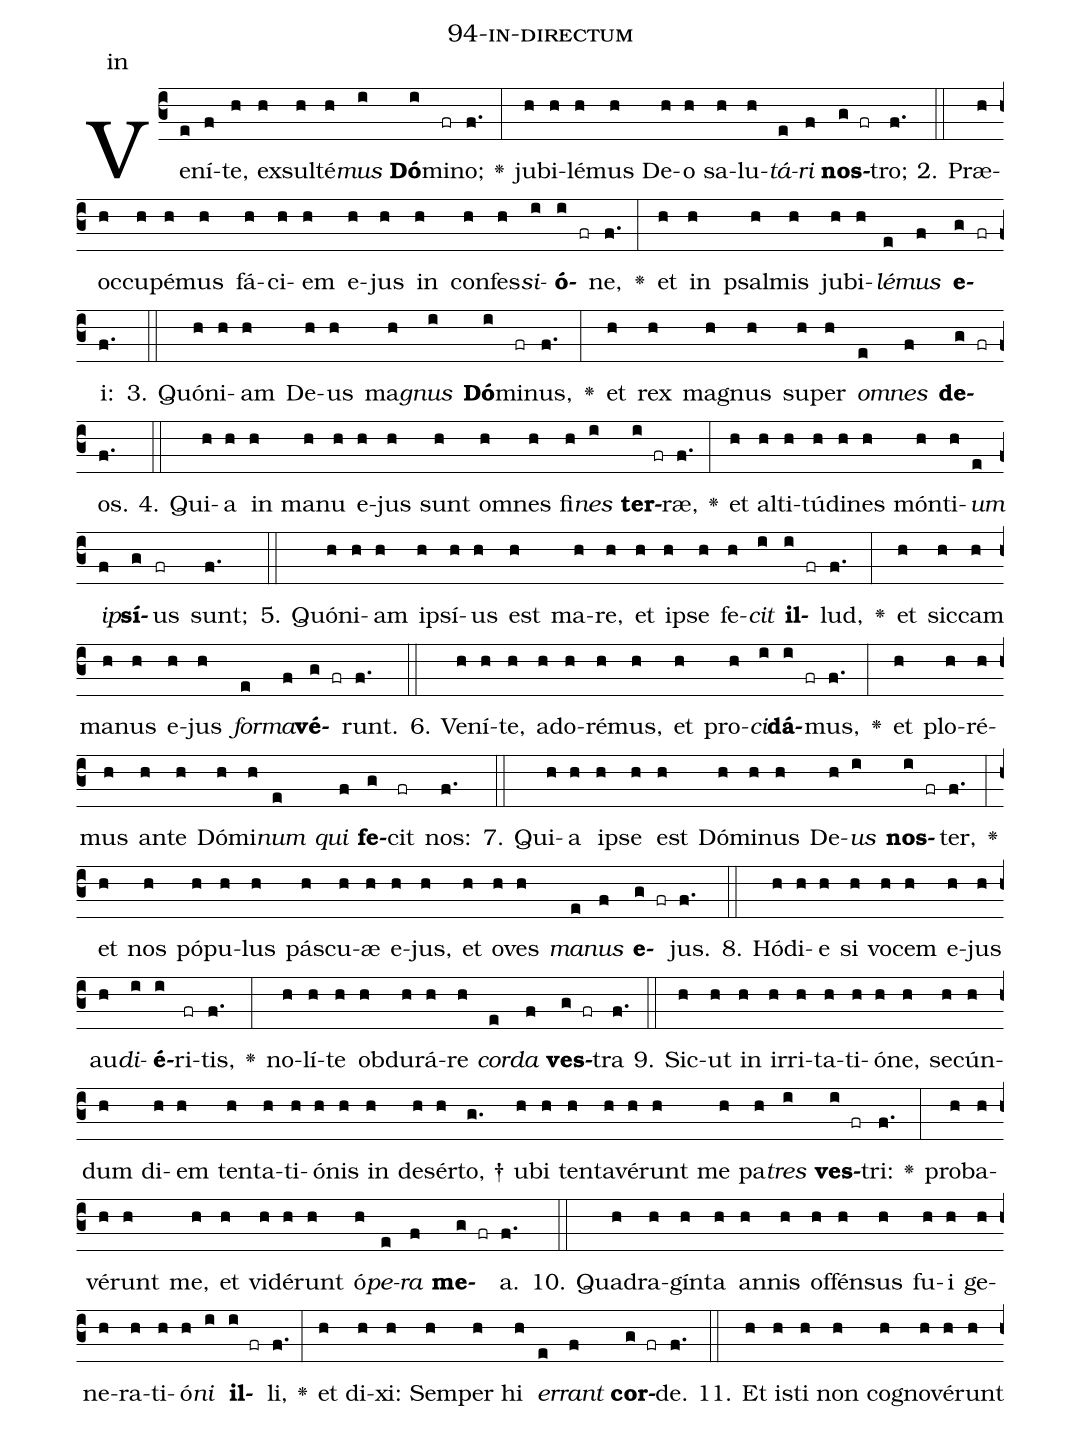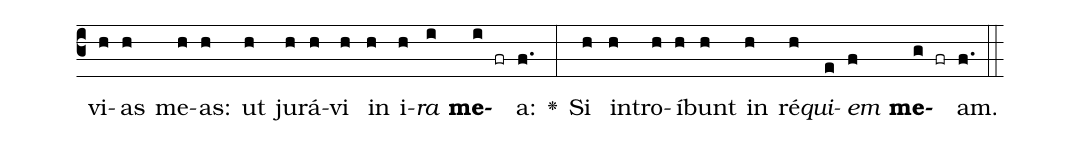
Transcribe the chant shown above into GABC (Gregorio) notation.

name: 94-in-directum;
annotation: in;
%%
(c3)Ve(e)ní(f)te,(h) ex(h)sul(h)té(h)<i>mus</i>(i) <b>Dó</b>(i)mi(fr)no;(f.) <v>\greheightstar</v>(:) ju(h)bi(h)lé(h)mus(h) De(h)o(h) sa(h)lu(h)<i>tá</i>(e)<i>ri</i>(f) <b>nos</b>(g fr)tro;(f.) (::)
2. Præ(h)oc(h)cu(h)pé(h)mus(h) fá(h)ci(h)em(h) e(h)jus(h) in(h) con(h)fes(h)<i>si</i>(i)<b>ó</b>(i fr)ne,(f.) <v>\greheightstar</v>(:) et(h) in(h) psal(h)mis(h) ju(h)bi(h)<i>lé</i>(e)<i>mus</i>(f) <b>e</b>(g fr)i:(f.) (::)
3. Quón(h)i(h)am(h) De(h)us(h) ma(h)<i>gnus</i>(i) <b>Dó</b>(i)mi(fr)nus,(f.) <v>\greheightstar</v>(:) et(h) rex(h) ma(h)gnus(h) su(h)per(h) <i>om</i>(e)<i>nes</i>(f) <b>de</b>(g fr)os.(f.) (::)
4. Qui(h)a(h) in(h) ma(h)nu(h) e(h)jus(h) sunt(h) om(h)nes(h) fi(h)<i>nes</i>(i) <b>ter</b>(i fr)ræ,(f.) <v>\greheightstar</v>(:) et(h) al(h)ti(h)tú(h)di(h)nes(h) món(h)ti(h)<i>um</i>(e) <i>ip</i>(f)<b>sí</b>(g)us(fr) sunt;(f.) (::)
5. Quón(h)i(h)am(h) ip(h)sí(h)us(h) est(h) ma(h)re,(h) et(h) ip(h)se(h) fe(h)<i>cit</i>(i) <b>il</b>(i fr)lud,(f.) <v>\greheightstar</v>(:) et(h) sic(h)cam(h) ma(h)nus(h) e(h)jus(h) <i>for</i>(e)<i>ma</i>(f)<b>vé</b>(g fr)runt.(f.) (::)
6. Ve(h)ní(h)te,(h) ad(h)o(h)ré(h)mus,(h) et(h) pro(h)<i>ci</i>(i)<b>dá</b>(i fr)mus,(f.) <v>\greheightstar</v>(:) et(h) plo(h)ré(h)mus(h) an(h)te(h) Dó(h)mi(h)<i>num</i>(e) <i>qui</i>(f) <b>fe</b>(g)cit(fr) nos:(f.) (::)
7. Qui(h)a(h) ip(h)se(h) est(h) Dó(h)mi(h)nus(h) De(h)<i>us</i>(i) <b>nos</b>(i fr)ter,(f.) <v>\greheightstar</v>(:) et(h) nos(h) pó(h)pu(h)lus(h) pás(h)cu(h)æ(h) e(h)jus,(h) et(h) o(h)ves(h) <i>ma</i>(e)<i>nus</i>(f) <b>e</b>(g fr)jus.(f.) (::)
8. Hó(h)di(h)e(h) si(h) vo(h)cem(h) e(h)jus(h) au(h)<i>di</i>(i)<b>é</b>(i)ri(fr)tis,(f.) <v>\greheightstar</v>(:) no(h)lí(h)te(h) ob(h)du(h)rá(h)re(h) <i>cor</i>(e)<i>da</i>(f) <b>ves</b>(g fr)tra(f.) (::)
9. Sic(h)ut(h) in(h) ir(h)ri(h)ta(h)ti(h)ó(h)ne,(h) se(h)cún(h)dum(h) di(h)em(h) ten(h)ta(h)ti(h)ó(h)nis(h) in(h) de(h)sér(h)to, †(g.) u(h)bi(h) ten(h)ta(h)vé(h)runt(h) me(h) pa(h)<i>tres</i>(i) <b>ves</b>(i fr)tri:(f.) <v>\greheightstar</v>(:) pro(h)ba(h)vé(h)runt(h) me,(h) et(h) vi(h)dé(h)runt(h) ó(h)<i>pe</i>(e)<i>ra</i>(f) <b>me</b>(g fr)a.(f.) (::)
10. Qua(h)dra(h)gín(h)ta(h) an(h)nis(h) of(h)fén(h)sus(h) fu(h)i(h) ge(h)ne(h)ra(h)ti(h)ó(h)<i>ni</i>(i) <b>il</b>(i fr)li,(f.) <v>\greheightstar</v>(:) et(h) di(h)xi:(h) Sem(h)per(h) hi(h) <i>er</i>(e)<i>rant</i>(f) <b>cor</b>(g fr)de.(f.) (::)
11. Et(h) is(h)ti(h) non(h) co(h)gno(h)vé(h)runt(h) vi(h)as(h) me(h)as:(h) ut(h) ju(h)rá(h)vi(h) in(h) i(h)<i>ra</i>(i) <b>me</b>(i fr)a:(f.) <v>\greheightstar</v>(:) Si(h) in(h)tro(h)í(h)bunt(h) in(h) ré(h)<i>qui</i>(e)<i>em</i>(f) <b>me</b>(g fr)am.(f.) (::)
